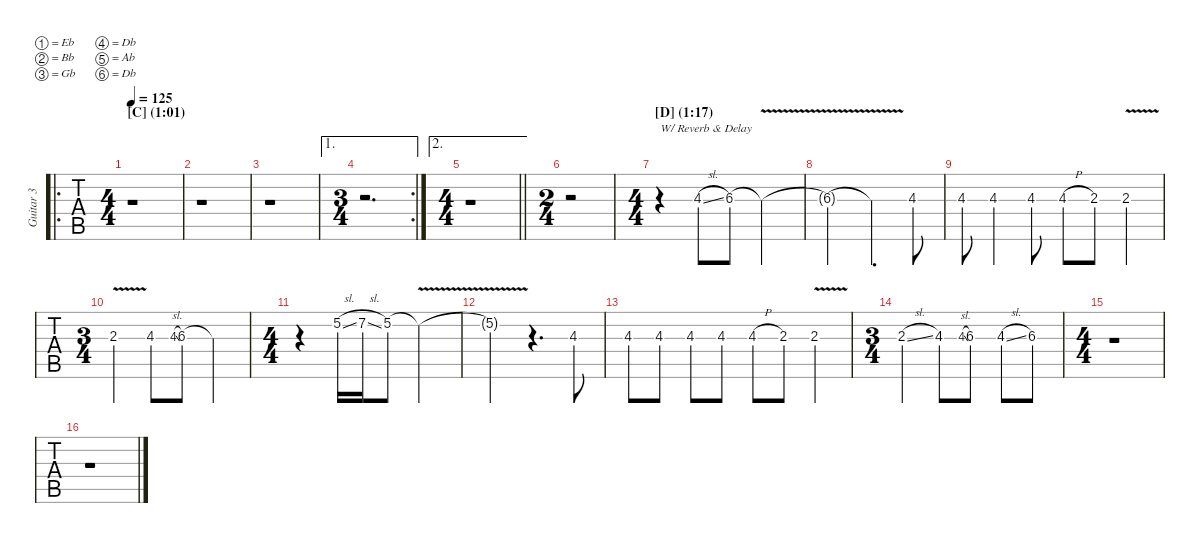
\defaultSystemsLayout 4
\hideDynamics
\bracketExtendMode nobrackets
\multiTrackTrackNamePolicy allsystems
\firstSystemTrackNameMode fullname
\otherSystemsTrackNameMode fullname
\otherSystemsTrackNameOrientation horizontal
\track ("Guitar 3" "Guitar 3") {instrument overdrivenguitar}
\staff {tabs}
\tuning (Eb4 Bb3 Gb3 Db3 Ab2 Db2)
\ro
\ts (4 4)
\section ("C" "(1:01)")
\scale
1.02126
\tempo 125
\accidentals auto
\clef g2
\ottava regular
\simile none
\ks aminor
r.1{dy mf} |
\scale
0.978739 r.1 |
\scale
1.02063 r.1 |
\ae 1
\rc 2
\ts (3 4)
\beaming (8 2 2 2)
\scale
0.979367 r.2{d} |
\ae 2
\ts (4 4)
\beaming (8 2 2 2 2)
\scale
1.03028
\barLineRight lightlight
r.1 |
\ts (2 4)
\beaming (8 2 2)
\scale
0.969715 r.2 |
\ts (4 4)
\beaming (8 2 2 2 2)
\section ("D" "(1:17)")
\scale
1.0095 r.4{txt "W/ Reverb & Delay" instrument overdrivenguitar} 4.3{sl acc x}.8 6.3{acc #}.8 6.3{v t acc #}.2 |
\scale
0.995248 6.3{v t acc #}.2 6.3{v t acc #}.4{d} 4.3{acc x}.8 |
\scale
0.995248 4.3{acc x}.8 4.3{acc x}.4 4.3{acc x}.8 4.3{h acc x}.8 2.3{acc x}.8 2.3{v acc x}.4 |
\ts (3 4)
\beaming (8 2 2 2)
\scale
1.01452 2.3{v acc x}.4 4.3{acc x}.8 4.3{sl acc x}.8{gr onbeat} 6.3{acc #}.8 6.3{t acc #}.4 |
\ts (4 4)
\beaming (8 2 2 2 2)
\scale
0.998659 r.4 5.2{sl acc x}.16 7.2{sl acc #}.16 5.2{acc x}.8 5.2{v t acc x}.2 |
\scale
0.986821 5.2{v t acc x}.2 r.4{d} 4.3{acc x}.8 |
\scale
1.00908 4.3{acc x}.8 4.3{acc x}.8 4.3{acc x}.8 4.3{acc x}.8 4.3{h acc x}.8 2.3{acc x}.8 2.3{v acc x}.4 |
\ts (3 4)
\beaming (8 2 2 2)
\scale
0.998175 2.3{sl acc x}.4 4.3{acc x}.8 4.3{sl acc x}.8{gr onbeat} 6.3{acc #}.8 4.3{sl acc x}.8 6.3{acc #}.8 |
\ts (4 4)
\beaming (8 2 2 2 2)
\scale
0.992744 r.1 |
\scale
1.01164 r.1
